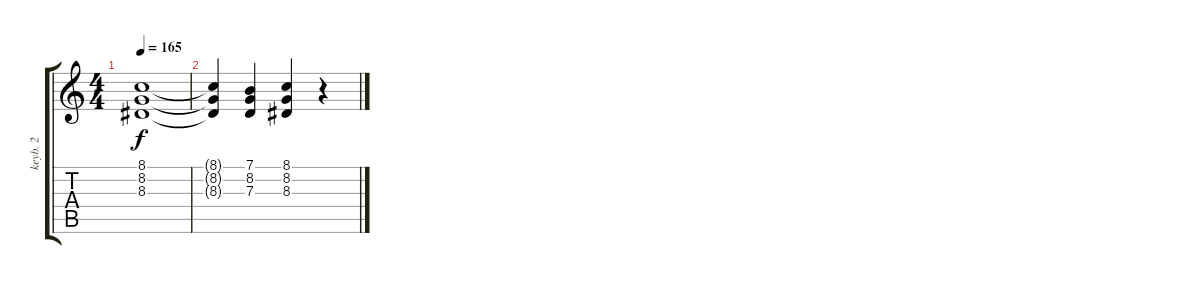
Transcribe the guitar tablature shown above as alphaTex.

\track ("keyb. 2" "keyb. 2") {instrument frenchhorn}
\staff {score tabs}
\tuning (E4 B3 G3 D3 A2 E2) {hide}
\ts (4 4)
\tempo 165
\clef g2
\ks c
(8.1 8.2 8.3).1{dy f} |
(8.1{t} 8.2{t} 8.3{t}).4 (7.1 8.2 7.3).4 (8.1 8.2 8.3).4 r.4
